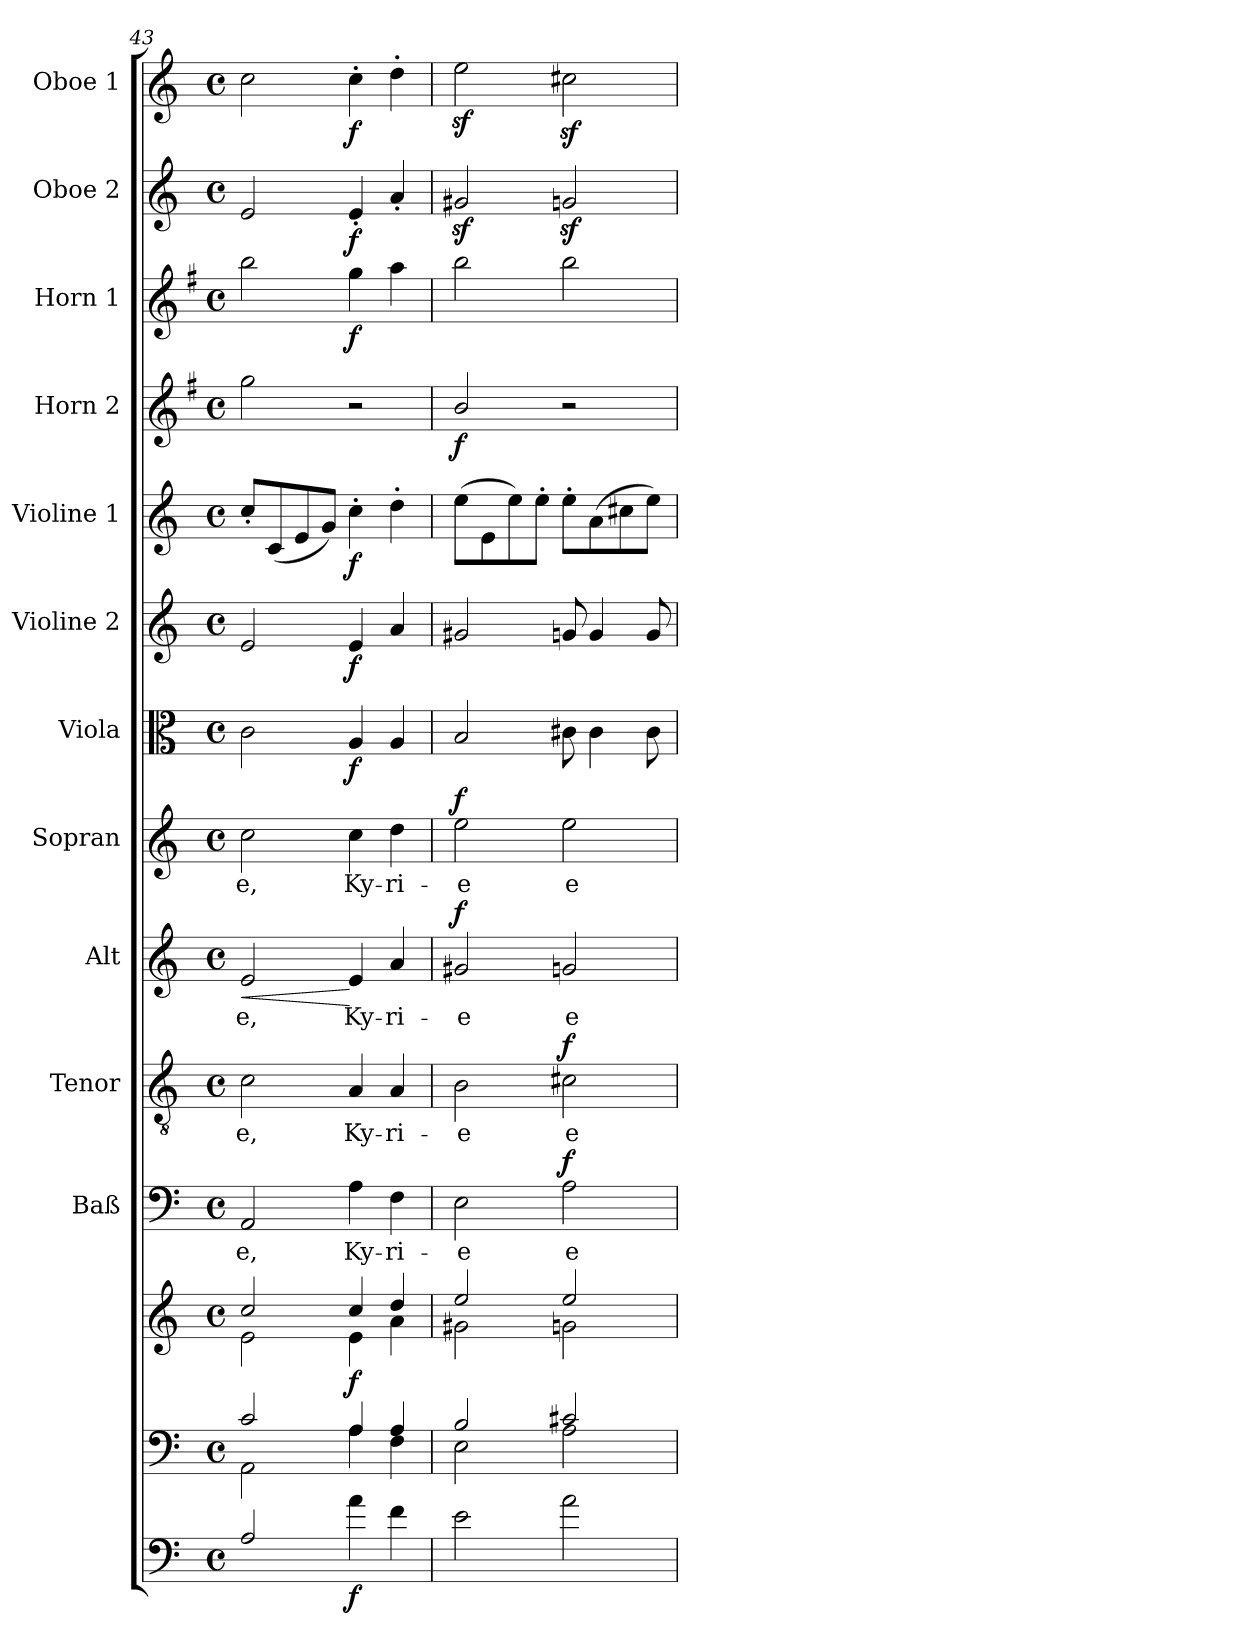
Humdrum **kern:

**kern	**dynam	**kern	**kern	**dynam	**kern	**text	**dynam	**kern	**text	**dynam	**kern	**text	**dynam	**kern	**text	**dynam	**kern	**dynam	**kern	**dynam	**kern	**dynam	**kern	**dynam	**kern	**dynam	**kern	**dynam	**kern	**dynam
*part13	*part13	*part12	*part12	*part12	*part11	*part11	*part11	*part10	*part10	*part10	*part9	*part9	*part9	*part8	*part8	*part8	*part7	*part7	*part6	*part6	*part5	*part5	*part4	*part4	*part3	*part3	*part2	*part2	*part1	*part1
*staff14	*staff14	*staff13	*staff12	*staff12/13	*staff11	*staff11	*staff11	*staff10	*staff10	*staff10	*staff9	*staff9	*staff9	*staff8	*staff8	*staff8	*staff7	*staff7	*staff6	*staff6	*staff5	*staff5	*staff4	*staff4	*staff3	*staff3	*staff2	*staff2	*staff1	*staff1
*	*	*	*	*	*I"Baß	*	*	*I"Tenor	*	*	*I"Alt	*	*	*I"Sopran	*	*	*I"Viola	*	*I"Violine 2	*	*I"Violine 1	*	*I"Horn 2	*	*I"Horn 1	*	*I"Oboe 2	*	*I"Oboe 1	*
*	*	*	*	*	*I'Baß	*	*	*I'Ten	*	*	*I'Alt	*	*	*I'Sop	*	*	*I'Vla.	*	*I'Vln. 2	*	*I'Vln. 1	*	*I'Hrn. 2	*	*I'Hrn. 1	*	*I'Ob. 2	*	*I'Ob. 1	*
*clefF4	*	*clefF4	*clefG2	*	*clefF4	*	*	*clefGv2	*	*	*clefG2	*	*	*clefG2	*	*	*clefC3	*	*clefG2	*	*clefG2	*	*clefG2	*	*clefG2	*	*clefG2	*	*clefG2	*
*ITrd7c12	*	*	*	*	*	*	*	*	*	*	*	*	*	*	*	*	*	*	*	*	*	*	*ITrd4c7	*	*ITrd4c7	*	*	*	*	*
*k[]	*	*k[]	*k[]	*	*k[]	*	*	*k[]	*	*	*k[]	*	*	*k[]	*	*	*k[]	*	*k[]	*	*k[]	*	*k[]	*	*k[]	*	*k[]	*	*k[]	*
*C:	*	*C:	*C:	*	*C:	*	*	*C:	*	*	*C:	*	*	*C:	*	*	*C:	*	*C:	*	*C:	*	*C:	*	*C:	*	*C:	*	*C:	*
*M4/4	*	*M4/4	*M4/4	*	*M4/4	*	*	*M4/4	*	*	*M4/4	*	*	*M4/4	*	*	*M4/4	*	*M4/4	*	*M4/4	*	*M4/4	*	*M4/4	*	*M4/4	*	*M4/4	*
*met(c)	*	*met(c)	*met(c)	*	*met(c)	*	*	*met(c)	*	*	*met(c)	*	*	*met(c)	*	*	*met(c)	*	*met(c)	*	*met(c)	*	*met(c)	*	*met(c)	*	*met(c)	*	*met(c)	*
=43	=43	=43	=43	=43	=43	=43	=43	=43	=43	=43	=43	=43	=43	=43	=43	=43	=43	=43	=43	=43	=43	=43	=43	=43	=43	=43	=43	=43	=43	=43
*	*	*^	*^	*	*	*	*	*	*	*	*	*	*	*	*	*	*	*	*	*	*	*	*	*	*	*	*	*	*	*
!	!	!	!	!	!	!	!	!LO:LY:b	!	!	!LO:LY:b	!	!	!LO:LY:b	!LO:HP:b	!	!LO:LY:b	!	!	!	!	!	!	!	!	!	!	!	!	!	!	!
2AA/	.	2c/	2AA\	2cc/	2e\	.	2AA/	-e,	.	2c\	-e,	.	2e/	-e,	<	2cc\	-e,	.	2c\	.	2e/	.	8cc'</L	.	2cc\	.	2ee\	.	2e/	.	2cc\	.
.	.	.	.	.	.	.	.	.	.	.	.	.	.	.	.	.	.	.	.	.	.	.	(<8c/	.	.	.	.	.	.	.	.	.
.	.	.	.	.	.	.	.	.	.	.	.	.	.	.	.	.	.	.	.	.	.	.	8e/	.	.	.	.	.	.	.	.	.
.	.	.	.	.	.	.	.	.	.	.	.	.	.	.	.	.	.	.	.	.	.	.	8g/J)	.	.	.	.	.	.	.	.	.
!	!LO:DY:b	!	!	!	!	!LO:DY:b	!	!LO:LY:b	!	!	!LO:LY:b	!	!	!LO:LY:b	!	!	!LO:LY:b	!	!	!LO:DY:b	!	!LO:DY:b	!	!LO:DY:b	!	!	!	!LO:DY:b	!	!LO:DY:b	!	!LO:DY:b
4A\	f	4A/	4A\	4cc/	4e\	f	4A\	Ky-	.	4A/	Ky-	.	4e/	Ky-	[	4cc\	Ky-	.	4A/	f	4e/	f	4cc'>\	f	2r	.	4cc\	f	4e'</	f	4cc'>\	f
!	!	!	!	!	!	!	!	!LO:LY:b	!	!	!LO:LY:b	!	!	!LO:LY:b	!	!	!LO:LY:b	!	!	!	!	!	!	!	!	!	!	!	!	!	!	!
4F\	.	4A/	4F\	4dd/	4a\	.	4F\	-ri-	.	4A/	-ri-	.	4a/	-ri-	.	4dd\	-ri-	.	4A/	.	4a/	.	4dd'>\	.	.	.	4dd\	.	4a'</	.	4dd'>\	.
!!LO:PB:g=z
=44	=44	=44	=44	=44	=44	=44	=44	=44	=44	=44	=44	=44	=44	=44	=44	=44	=44	=44	=44	=44	=44	=44	=44	=44	=44	=44	=44	=44	=44	=44	=44	=44
!	!	!	!	!	!	!	!	!LO:LY:b	!	!	!LO:LY:b	!	!	!LO:LY:b	!LO:DY:a	!	!LO:LY:b	!LO:DY:a	!	!	!	!	!	!	!	!LO:DY:b	!	!	!	!	!	!
2E\	.	2B/	2E\	2ee/	2g#X\	.	2E\	-e	.	2B\	-e	.	2g#X/	-e	f	2ee\	-e	f	2B/	.	2g#X/	.	(>8ee\L	.	2e/	f	2ee\	.	2g#Xz</	.	2eez<\	.
.	.	.	.	.	.	.	.	.	.	.	.	.	.	.	.	.	.	.	.	.	.	.	8e\	.	.	.	.	.	.	.	.	.
.	.	.	.	.	.	.	.	.	.	.	.	.	.	.	.	.	.	.	.	.	.	.	8ee\)	.	.	.	.	.	.	.	.	.
.	.	.	.	.	.	.	.	.	.	.	.	.	.	.	.	.	.	.	.	.	.	.	8ee'>\J	.	.	.	.	.	.	.	.	.
!	!	!	!	!	!	!	!	!LO:LY:b	!LO:DY:a	!	!LO:LY:b	!LO:DY:a	!	!LO:LY:b	!	!	!LO:LY:b	!	!	!	!	!	!	!	!	!	!	!	!	!	!	!
2A\	.	2c#X/	2A\	2ee/	2gn\	.	2A\	e-	f	2c#X\	e-	f	2gn/	e-	.	2ee\	e-	.	8c#X\	.	8gn/	.	8ee'>\L	.	2r	.	2ee\	.	2gnz</	.	2cc#Xz<\	.
.	.	.	.	.	.	.	.	.	.	.	.	.	.	.	.	.	.	.	4c#\	.	4g/	.	(>8a\	.	.	.	.	.	.	.	.	.
.	.	.	.	.	.	.	.	.	.	.	.	.	.	.	.	.	.	.	.	.	.	.	8cc#X\	.	.	.	.	.	.	.	.	.
.	.	.	.	.	.	.	.	.	.	.	.	.	.	.	.	.	.	.	8c#\	.	8g/	.	8ee\J)	.	.	.	.	.	.	.	.	.
*	*	*v	*v	*	*	*	*	*	*	*	*	*	*	*	*	*	*	*	*	*	*	*	*	*	*	*	*	*	*	*	*	*
*	*	*	*v	*v	*	*	*	*	*	*	*	*	*	*	*	*	*	*	*	*	*	*	*	*	*	*	*	*	*	*	*
=	=	=	=	=	=	=	=	=	=	=	=	=	=	=	=	=	=	=	=	=	=	=	=	=	=	=	=	=	=	=
*-	*-	*-	*-	*-	*-	*-	*-	*-	*-	*-	*-	*-	*-	*-	*-	*-	*-	*-	*-	*-	*-	*-	*-	*-	*-	*-	*-	*-	*-	*-
